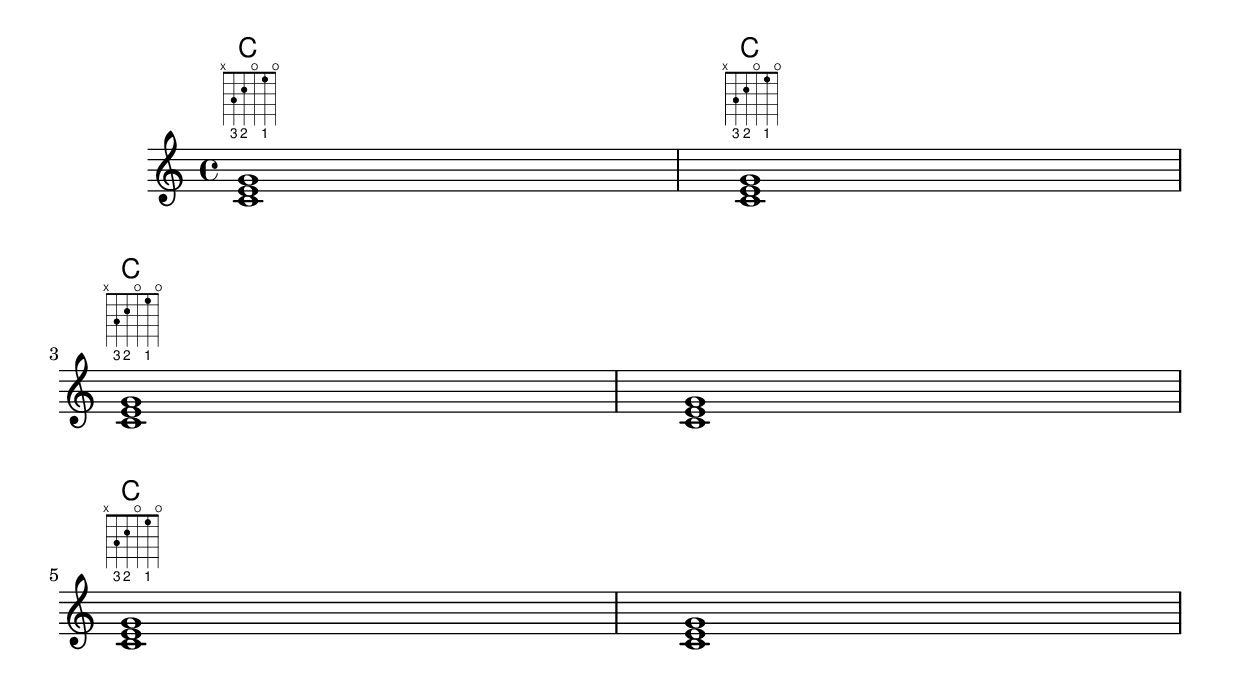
%% Do not edit this file; it is auto-generated from input/new
%% This file is in the public domain.
%% Note: this file works from version 2.13.0
\version "2.13.1"

\header {
%% Translation of GIT committish: 59fecde991e25f7ca640dac59c9aede2016cbeef
  texidoces = "
Se puede hacer que los diagramas de posiciones se muestren sólo
cuando el acorde cambia o al comienzo de una nueva línea.

"

  doctitlees = "Cambios de acorde de posiciones de trastes"

%% Translation of GIT committish: 6bf3e9149eb97e66b4c813e41dc7625f06c501aa
texidocde = "
Bunddiagramme können definiert werden, sodass sie nur angezeigt werden,
wenn der Akkord sich ändert oder eine neue Zeile anfängt.

"


  doctitlede = "Akkordänderungen für Bunddiagramme"

  lsrtags = "fretted-strings"
  texidoc = "FretBoards can be set to display only when the chord changes
or at the beginning of a new line."
  doctitle = "chordChanges for FretBoards"
} % begin verbatim


\include "predefined-guitar-fretboards.ly"

myChords = \chordmode {
  c1 c1 \break
  \set chordChanges = ##t
  c1 c1 \break
  c1 c1 \break
}

<<
  \new ChordNames { \myChords }
  \new FretBoards { \myChords }
  \new Staff { \myChords }
>>
